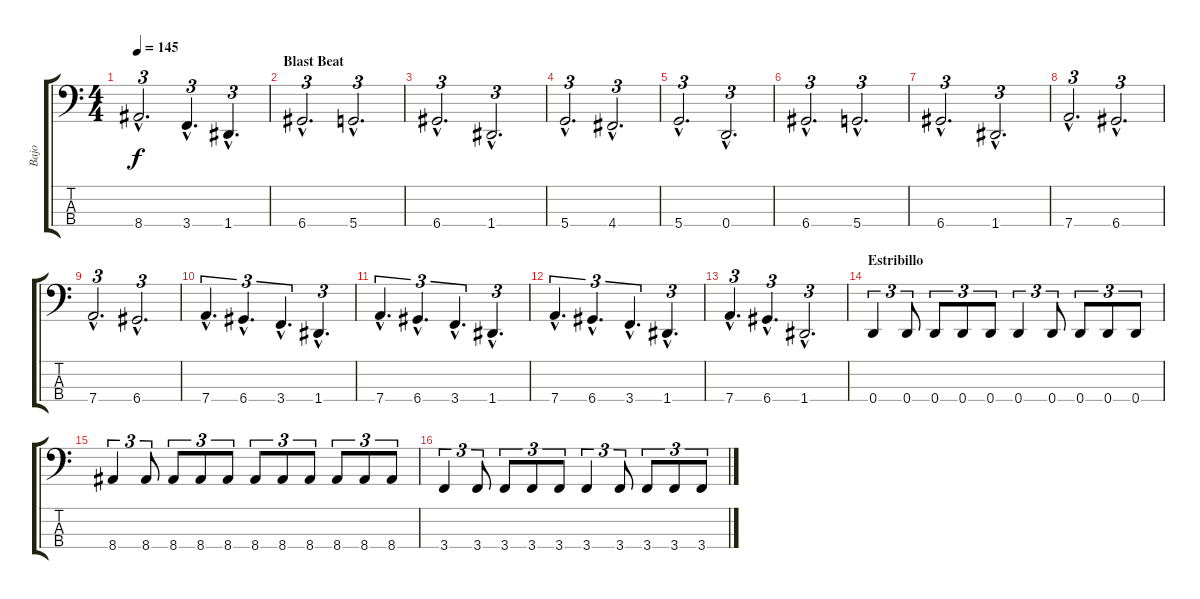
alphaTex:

\track ("Bajo" "Bajo") {instrument electricbasspick}
\staff {score tabs}
\tuning (G2 D2 A1 D1) {hide}
\ts (4 4)
\tempo 145
\clef f4
\ks c
8.4{hac}.2{d tu (3 2) dy f} 3.4{hac}.4{d tu (3 2)} 1.4{hac}.4{d tu (3 2)} |
\section ("" "Blast Beat")
6.4{hac}.2{d tu (3 2)} 5.4{hac}.2{d tu (3 2)} |
6.4{hac}.2{d tu (3 2)} 1.4{hac}.2{d tu (3 2)} |
5.4{hac}.2{d tu (3 2)} 4.4{hac}.2{d tu (3 2)} |
5.4{hac}.2{d tu (3 2)} 0.4{hac}.2{d tu (3 2)} |
6.4{hac}.2{d tu (3 2)} 5.4{hac}.2{d tu (3 2)} |
6.4{hac}.2{d tu (3 2)} 1.4{hac}.2{d tu (3 2)} |
7.4{hac}.2{d tu (3 2)} 6.4{hac}.2{d tu (3 2)} |
7.4{hac}.2{d tu (3 2)} 6.4{hac}.2{d tu (3 2)} |
7.4{hac}.4{d tu (3 2)} 6.4{hac}.4{d tu (3 2)} 3.4{hac}.4{d tu (3 2)} 1.4{hac}.4{d tu (3 2)} |
7.4{hac}.4{d tu (3 2)} 6.4{hac}.4{d tu (3 2)} 3.4{hac}.4{d tu (3 2)} 1.4{hac}.4{d tu (3 2)} |
7.4{hac}.4{d tu (3 2)} 6.4{hac}.4{d tu (3 2)} 3.4{hac}.4{d tu (3 2)} 1.4{hac}.4{d tu (3 2)} |
7.4{hac}.4{d tu (3 2)} 6.4{hac}.4{d tu (3 2)} 1.4{hac}.2{d tu (3 2)} |
\section ("" "Estribillo")
0.4.4{tu (3 2)} 0.4.8{tu (3 2)} 0.4.8{tu (3 2)} 0.4.8{tu (3 2)} 0.4.8{tu (3 2)} 0.4.4{tu (3 2)} 0.4.8{tu (3 2)} 0.4.8{tu (3 2)} 0.4.8{tu (3 2)} 0.4.8{tu (3 2)} |
8.4.4{tu (3 2)} 8.4.8{tu (3 2)} 8.4.8{tu (3 2)} 8.4.8{tu (3 2)} 8.4.8{tu (3 2)} 8.4.8{tu (3 2)} 8.4.8{tu (3 2)} 8.4.8{tu (3 2)} 8.4.8{tu (3 2)} 8.4.8{tu (3 2)} 8.4.8{tu (3 2)} |
3.4.4{tu (3 2)} 3.4.8{tu (3 2)} 3.4.8{tu (3 2)} 3.4.8{tu (3 2)} 3.4.8{tu (3 2)} 3.4.4{tu (3 2)} 3.4.8{tu (3 2)} 3.4.8{tu (3 2)} 3.4.8{tu (3 2)} 3.4.8{tu (3 2)}
